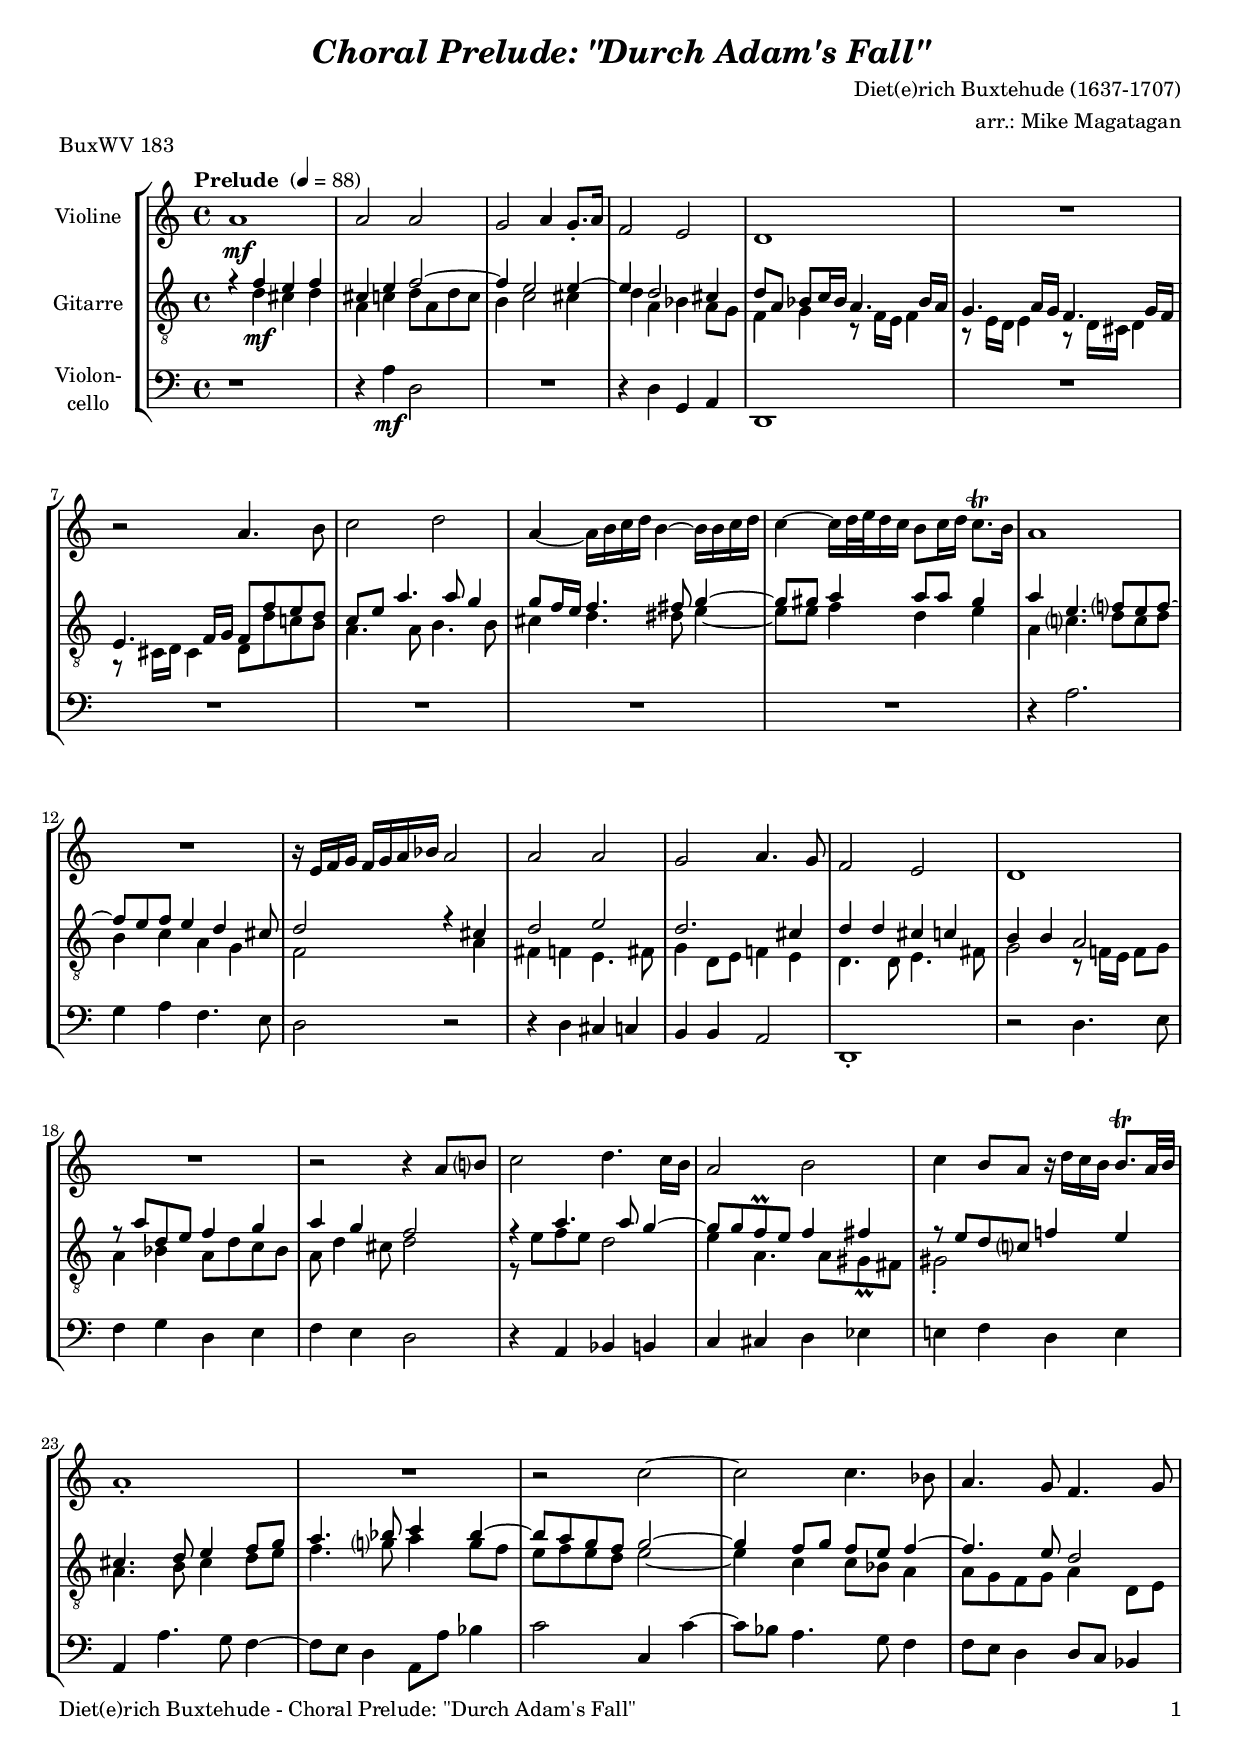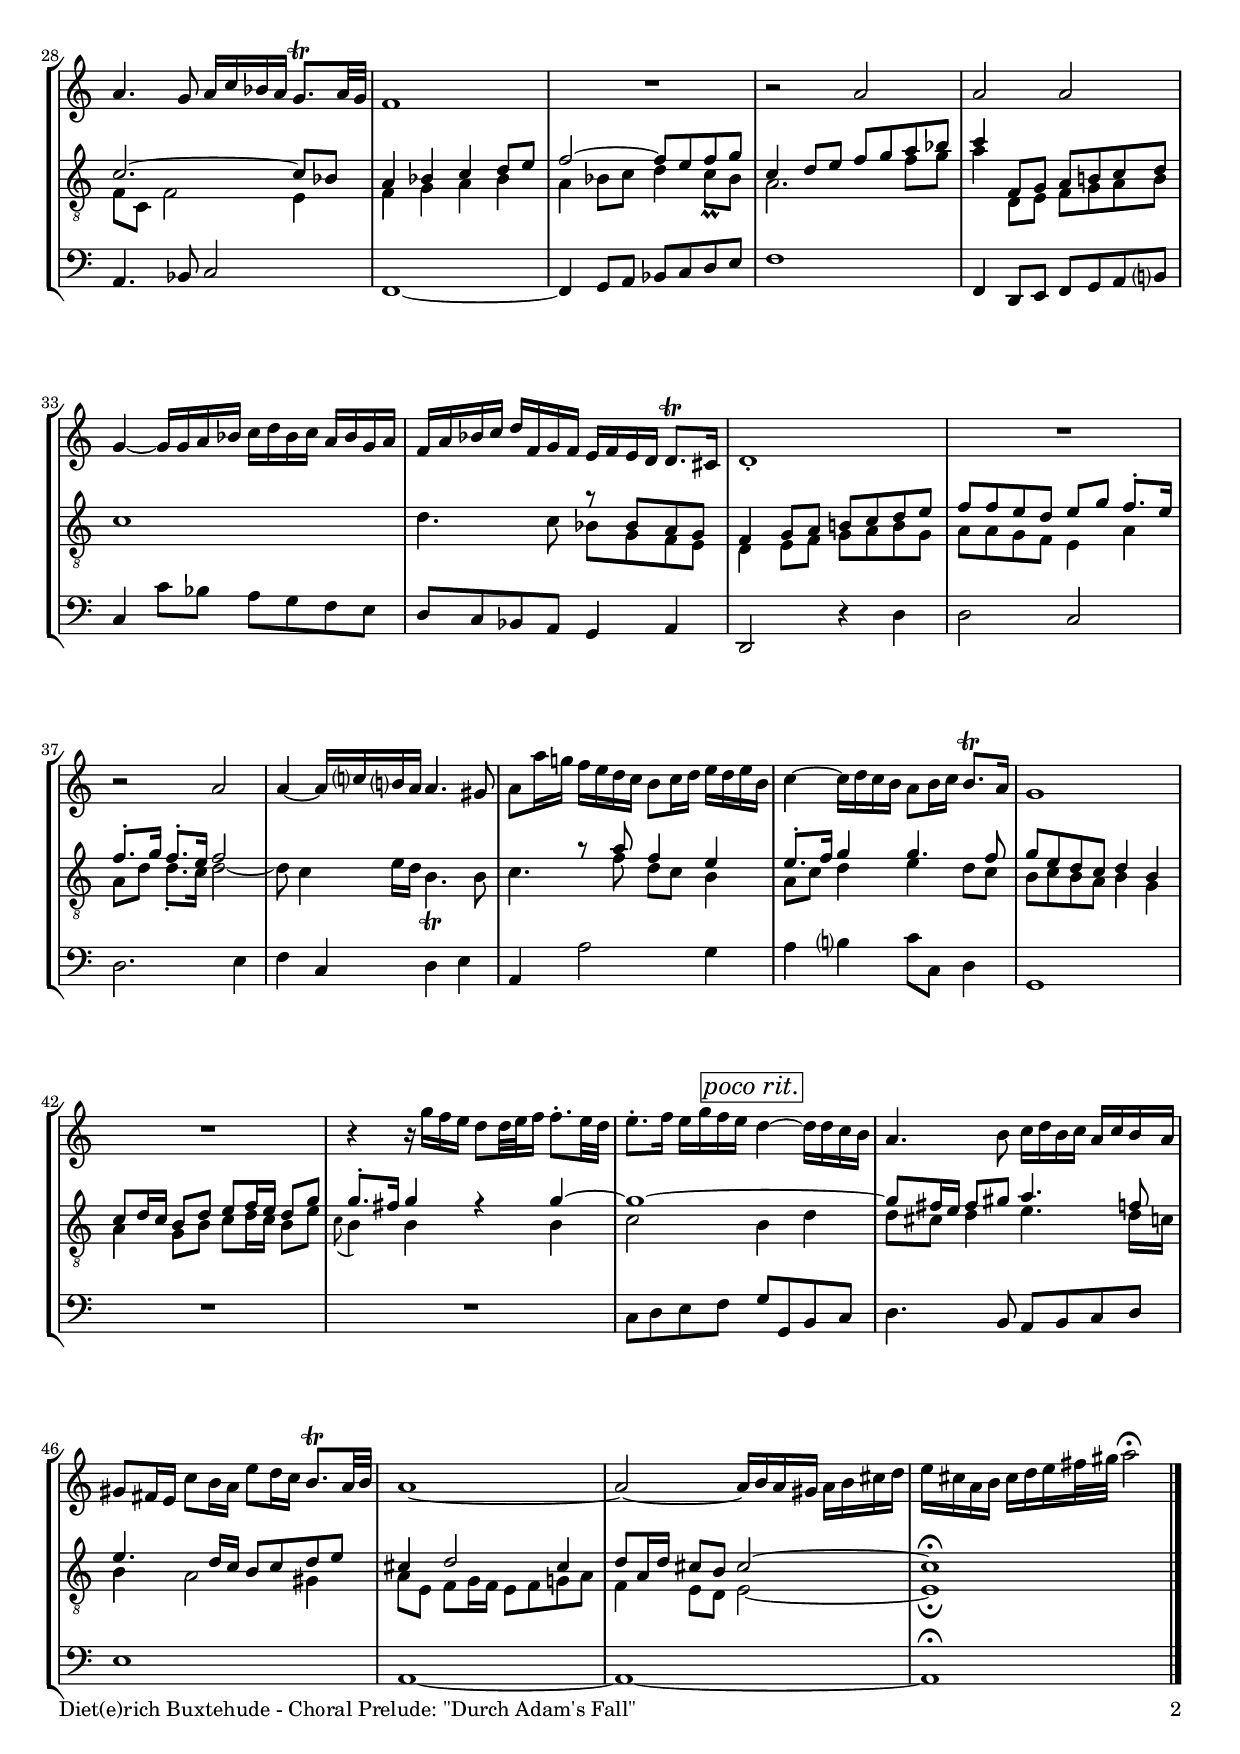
\version "2.24.4"
\include "deutsch.ly"

#(set-global-staff-size 18)

\header {
  title     = \markup \bold \italic "Choral Prelude: \"Durch Adam's Fall\""
  composer  = "Diet(e)rich Buxtehude (1637-1707)"
  arranger  = "arr.: Mike Magatagan"
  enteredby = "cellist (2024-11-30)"
  piece     = "BuxWV 183"
}

voiceconsts = {
  \key a \minor
  \time 4/4
  \clef "treble"
%  \numericTimeSignature
  \compressEmptyMeasures
  % Set default beaming for all staves
%  \set Timing.beamExceptions = #'()
%  \set Timing.baseMoment     = #(ly:make-moment 1 4)
%  \set Timing.beatStructure  = #'(1 1 1)
  \tempo "Prelude " 4=88
}

mist = "string ensemble 1"
mivl = "violin"
miba = "cello"
migt = "acoustic guitar (nylon)"
mipz = "pizzicato strings"

pori = \mark \markup \box \italic "poco rit."

va = \relative c'' {
  \voiceconsts

  a1\mf
  a2 a
  g a4 g8.-. a16
  f2 e
  d1

  R
  r2 a'4. h8
  c2 d
  a4~ a16 h c d h4~ h16 h c d

  c4~ c16 d32 e d16 c h8 c16 d c8.\trill h16
  a1
  R
  r16 e f g f g a b a2
  a a

  g a4. g8
  f2 e
  d1
  R
  r2 r4 a'8 h?
  c2 d4. c16 h

  a2 h
  c4 h8 a r16 d c h h8.\trill a32 h
  a1-.
  R
  r2 c~

  c c4. b8
  a4. g8 f4. g8
  a4. g8 a16 c b a g8.\trill a32 g
  f1
  R

  r2 a
  a a
  g4~ g16 g a b c d b c a b g a
  f a b c d f, g f e f e d d8.\trill cis16
  d1-.

  R
  r2 a'
  a4~ a16 c? h? a a4. gis8
  a a'16 g! f e d c h8 c16 d e d e h
  c4~ c16 d c h a8 h16 c h8.\trill a16

  g1
  R
  r4 r16 g' f e d8 d32 e f16 f8.-. e32 d
  e8.-. f16 e g f e \pori d4~ d16 d c h
  a4. h8 c16 d h c a c h a

  gis8 fis16 e c'8 h16 a e'8 d16 c h8.\trill a32 h
  a1~
  a2~ a16 h a gis a h cis d
  e cis a h cis d e fis32 gis a2\fermata \bar "|."
}

vb = \relative c' {
  \voiceconsts
  \clef "treble_8"

  r4 f e f
  cis e f2~
  f4 e2 e4~
  e d2 cis4
  d8 a b c16 b a4. b16 a

  g4. a16 g f4. g16 f
  e4. f16 g f8 f' e d
  c e a4. a8 g4
  g8 f16 e f4. fis8 g4~

  g8 gis a4 a8 a gis4
  a e4. f?8 e f~
  f e f e4 d cis8
  d2 r4 cis
  d2 e

  d2. cis4
  d d cis c
  h h a2
  r8 a' d, e f4 g
  a g f2
  r4 a4. a8 g4~

  g8 g f\prall e f4 fis
  r8 e d c? f!4 e
  cis4. d8 e4 f8 g
  a4. b8 c4 b~
  b8 a g f g2~

  g4 f8 g f e f4~
  f4. e8 d2
  c2.~ c8 b
  a4 b c d8 e
  f2~ f8 e f g

  c,4 d8 e f g a b
  c4 f,,8 g a h! c d
  c1
  s2 r8 b a g
  f4 g8 a h! c d e

  f f e d e g f8.-. e16
  f8.-. g16 f8.-. e16 f2
  s1
  s4 r8 a f4 e
  e8.-. f16 g4 g4. f8

  g e d c d4 h
  c8 d16 c h8 d e f16 e d8 g
  g8.-. fis16 g4 r g~
  g1~
  g8 fis16 e fis8 gis a4. f8

  e4. d16 c h8 c d e
  cis4 d2 cis4
  d8 a16 d cis8 h cis2~
  cis1\fermata \bar "|."
}

vc = \relative c' {
  \voiceconsts
  \clef "treble_8"

  s4 d\mf cis d
  a c! d8 a d c
  h4 c2 cis4
  d a b a8 g
  f4 g r8 f16 e f4

  r8 e16 d e4 r8 d16 cis d4
  r8 cis16 d cis4 d8 d' c! h
  a4. a8 h4. h8
  cis4 d4. dis8 e4~

  e8 e f4 d e
  a, c?4. d8 c d
  h4 c a g
  f2 s4 a
  fis f e4. fis8

  g4 d8 e f!4 e
  d4. d8 e4. fis8
  g2 r8 f!16 e f8 g
  a4 b a8 d c b
  a d4 cis8 d2
  r8 e f e d2

  e4 a,4. a8 gis\prall fis
  gis2-. s
  a4. h8 cis4 d8 e
  f4. g?8 a4 g8 f
  e f e d e2~

  e4 c c8 b a4
  a8 g f g a4 d,8 e
  f c f2 e4
  f g a b
  a b8 c d4 c8\prall b

  a2. f'8 g
  a4 d,,8 e f g a h
  s1
  d4. c8 b g f e
  d4 e8 f g a h g

  a a g f e4 a
  a8 d d8.-. c16 d2~
  d8 c4 e16 d h4.\trill h8
  c4. f8 d c h4
  a8 c d4 e d8 c

  h c h a h4 g
  a g8 h c d16 c h8 e
  \appoggiatura c h4 h s h
  c2 \pori h4 d
  d8 cis d4 e4. d16 c

  h4 a2 gis4
  a8 e f g16 f e8 f g! a
  f4 e8 d e2~
  e1\fermata \bar "|."
}

vd = \relative c' {
  \voiceconsts
  \clef "bass"

  r1
  r4 a\mf d,2
  R1
  r4 d g, a
  d,1
  R1*5
  r4 a''2.
  g4 a f4. e8
  d2 r
  r4 d cis c

  h h a2
  d,1-.
  r2 d'4. e8
  f4 g d e
  f e d2
  r4 a b h

  c cis d es
  e! f d e
  a, a'4. g8 f4~
  f8 e d4 a8 a' b4
  c2 c,4 c'~

  c8 b a4. g8 f4
  f8 e d4 d8 c b4
  a4. b8 c2
  f,1~
  f4 g8 a b c d e

  f1
  f,4 d8 e f g a h?
  c4 c'8 b a g f e
  d c b a g4 a
  d,2 r4 d'

  d2 c
  d2. e4
  f c d e
  a, a'2 g4
  a h? c8 c, d4

  g,1
  R1*2
  c8 d e f \pori g g, h c
  d4. h8 a h c d

  e1
  a,~
  a~
  a\fermata \bar "|."
}


music = \new StaffGroup <<
      \new Staff {
	\set Staff.midiInstrument = \mivl
	\set Staff.instrumentName = \markup \center-column { "Violine" }
	\transpose a a { \va }
      }

      \new Staff {
	\set Staff.midiInstrument = \migt
	\set Staff.instrumentName = \markup \center-column { "Gitarre" }
	\transpose a a { << \vb \\ \vc >> }
      }

      \new Staff {
	\set Staff.midiInstrument = \miba
	\set Staff.instrumentName = \markup \center-column { "Violon-" "cello" }
	\transpose a a { \vd }
      }
>>

\book {
   \paper {
    print-page-number = ##t
    print-first-page-number = ##t
    ragged-last-bottom = ##f
    oddHeaderMarkup = \markup \null
    evenHeaderMarkup = \markup \null
    oddFooterMarkup = \markup {
      \fill-line {
        \if \should-print-page-number
        "Diet(e)rich Buxtehude - Choral Prelude: \"Durch Adam's Fall\"" \fromproperty #'page:page-number-string
      }
    }
    evenFooterMarkup = \oddFooterMarkup
  } \score {
    \music
    \layout {}
  }

  \score {
    \unfoldRepeats \music

    \midi {
      \context {
        \Score
      }
    }
  }
}